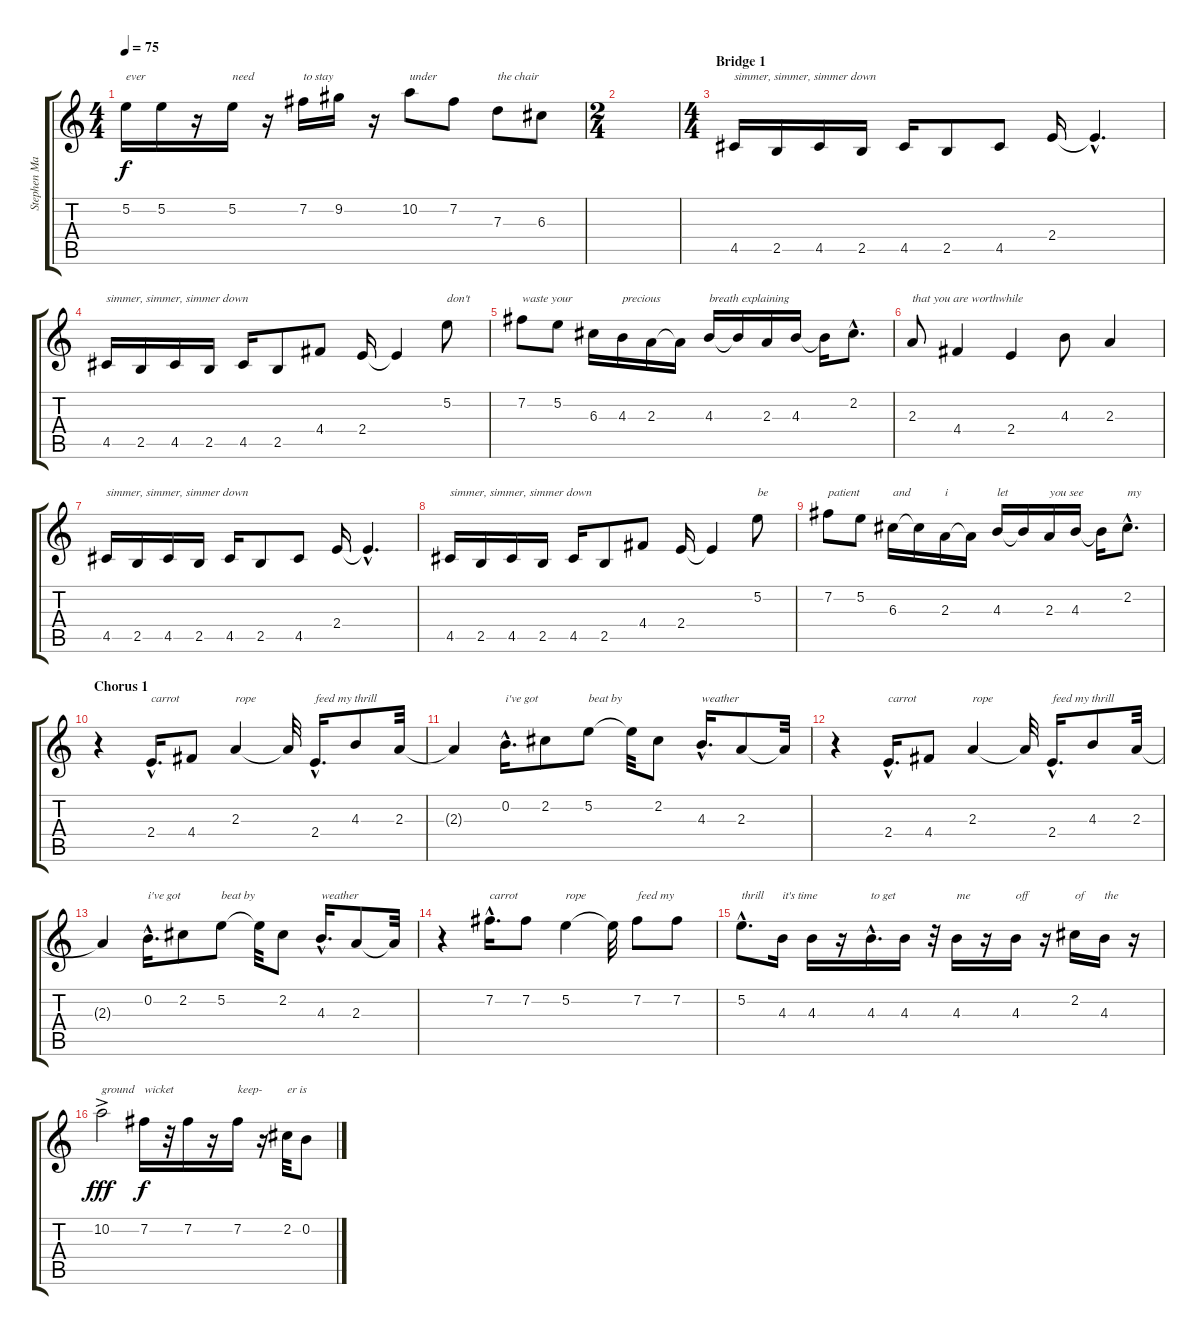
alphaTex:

\track ("Stephen Malkmus" "Stephen Ma") {instrument banjo}
\staff {score tabs}
\tuning (E4 B3 G3 D3 A2 E2) {hide}
\displaytranspose 12
\ts (4 4)
\tempo 75
\clef g2
\ks c
5.2.16{txt "ever" dy f} 5.2.16 r.16 5.2.16{txt "need"} r.16 7.2.16{txt "to stay"} 9.2.16 r.16 10.2.8{txt "under"} 7.2.8 7.3.8{txt "the chair"} 6.3.8 |
\ts (2 4)
|
\ts (4 4)
\section ("" "Bridge 1")
4.5.16{txt "simmer, simmer, simmer down"} 2.5.16 4.5.16 2.5.16 4.5.16 2.5.8 4.5.8 2.4.16 2.4{hac t}.4{d} |
4.5.16{txt "simmer, simmer, simmer down"} 2.5.16 4.5.16 2.5.16 4.5.16 2.5.8 4.4.8 2.4.16 2.4{t}.4 5.2.8{txt "don't"} |
7.2.8{txt "waste your"} 5.2.8 6.3.16 4.3.16{txt "precious"} 2.3.16 2.3{t}.16 4.3.16{txt "breath explaining "} 4.3{t}.16 2.3.16 4.3.16 4.3{t}.16 2.2{hac}.8{d} |
2.3.8{txt "that you are worthwhile"} 4.4.4 2.4.4 4.3.8 2.3.4 |
4.5.16{txt "simmer, simmer, simmer down"} 2.5.16 4.5.16 2.5.16 4.5.16 2.5.8 4.5.8 2.4.16 2.4{hac t}.4{d} |
4.5.16{txt "simmer, simmer, simmer down"} 2.5.16 4.5.16 2.5.16 4.5.16 2.5.8 4.4.8 2.4.16 2.4{t}.4 5.2.8{txt "be"} |
7.2.8{txt "patient"} 5.2.8 6.3.16{txt "and"} 6.3{t}.16 2.3.16{txt "i"} 2.3{t}.16 4.3.16{txt "let"} 4.3{t}.16 2.3.16{txt "you see"} 4.3.16 4.3{t}.16 2.2{hac}.8{d txt "my"} |
\section ("" "Chorus 1")
r.4 2.4{hac}.16{d txt "carrot"} 4.4.8 2.3.4{txt "rope"} 2.3{t}.32 2.4{hac}.16{d txt "feed my thrill"} 4.3.8 2.3.32 |
2.3{t}.4 0.2{hac}.16{d txt "i've got"} 2.2.8 5.2.8{txt "beat by"} 5.2{t}.32 2.2.8 4.3{hac}.16{d txt "weather"} 2.3.8 2.3{t}.32 |
r.4 2.4{hac}.16{d txt "carrot"} 4.4.8 2.3.4{txt "rope"} 2.3{t}.32 2.4{hac}.16{d txt "feed my thrill"} 4.3.8 2.3.32 |
2.3{t}.4 0.2{hac}.16{d txt "i've got"} 2.2.8 5.2.8{txt "beat by"} 5.2{t}.32 2.2.8 4.3{hac}.16{d txt "weather"} 2.3.8 2.3{t}.32 |
r.4 7.2{hac}.16{d txt "carrot"} 7.2.8 5.2.4{txt "rope"} 5.2{t}.32 7.2.8{txt "feed my"} 7.2.8 |
5.2{hac}.8{d txt "thrill"} 4.3.16{txt "it's time"} 4.3.16 r.16 4.3{hac}.16{d txt "to get"} 4.3.16 r.32 4.3.16{txt "me"} r.16 4.3.16{txt "off"} r.16 2.2.16{txt "of"} 4.3.16{txt "the"} r.16 |
10.2{ac}.2{txt "ground" dy fff} 7.2.16{txt "wicket" dy f} r.32 7.2.16 r.16 7.2.16{txt "keep-"} r.16 2.2.32{txt "er is"} 0.2.8
